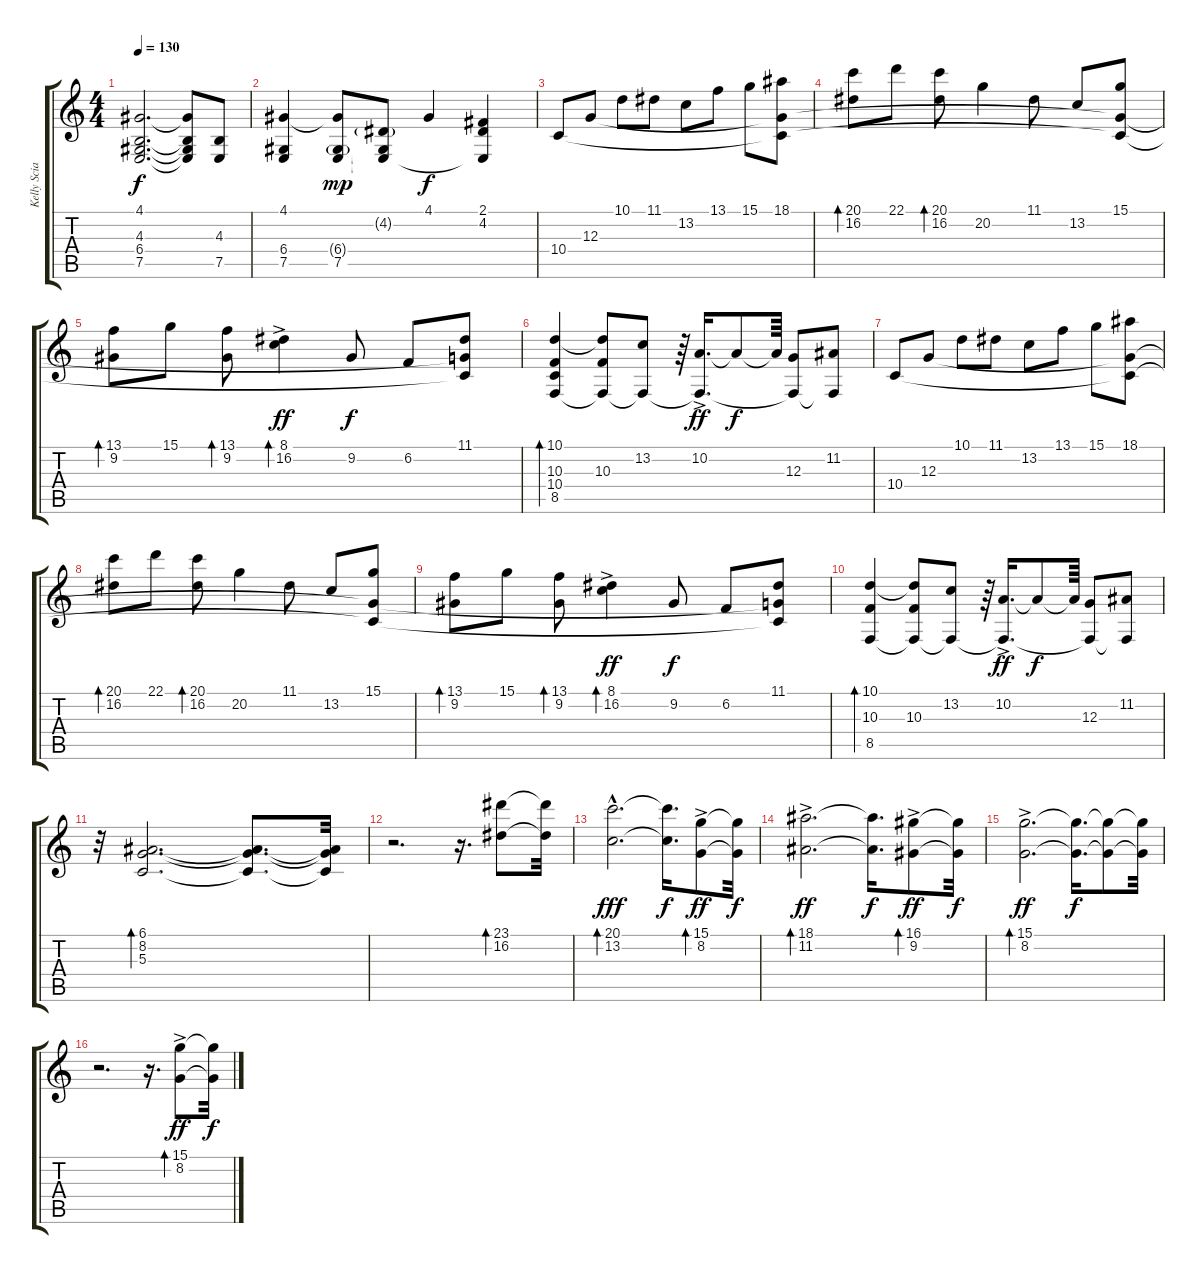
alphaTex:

\track ("Kelly Sciandra" "Kelly Scia") {instrument acousticgrandpiano}
\staff {score tabs}
\tuning (E4 B3 G3 D3 A2 C2) {hide}
\ts (4 4)
\tempo 130
\clef g2
\ks c
(4.1 4.3 6.4 7.5).2{d dy f} (4.1{t} 4.3{t} 6.4{t} 7.5{t}).8 (4.3 7.5).8 |
(4.1 6.4 7.5).4 (4.1{t} 6.4{g} 7.5).8{dy mp} (4.2{g} 6.4{t} 7.5{t}).8 4.1.4{dy f} (2.1 4.2 7.5{t}).4 |
10.4.8 12.3.8 10.1.8 11.1.8 13.2.8 13.1.8 15.1.8 (18.1 12.3{t} 10.4{t}).8 |
(20.1 16.2).8{bd 60} 22.1.8 (20.1 16.2).8{bd 60} 20.2.4 11.1.8 13.2.8 (15.1 12.3{t} 10.4{t}).8 |
(13.1 9.2).8{bd 60} 15.1.8 (13.1 9.2).8{bd 60} (8.1{ac} 16.2).4{bd 60 dy ff} 9.2.8{dy f} 6.2.8 (11.1 12.3{t} 10.4{t}).8 |
(10.1 10.3 10.4 8.5).4{bd 240} (10.1{t} 10.3 8.5{t}).8 (13.2 8.5{t}).8 r.64 (10.2{ac} 8.5{t}).16{d dy ff} 10.2{t}.8{dy f} 10.2{t}.64 (12.3 8.5{t}).8 (11.2 8.5{t}).8 |
10.4.8 12.3.8 10.1.8 11.1.8 13.2.8 13.1.8 15.1.8 (18.1 12.3{t} 10.4{t}).8 |
(20.1 16.2).8{bd 60} 22.1.8 (20.1 16.2).8{bd 60} 20.2.4 11.1.8 13.2.8 (15.1 12.3{t} 10.4{t}).8 |
(13.1 9.2).8{bd 60} 15.1.8 (13.1 9.2).8{bd 60} (8.1{ac} 16.2).4{bd 60 dy ff} 9.2.8{dy f} 6.2.8 (11.1 12.3{t} 10.4{t}).8 |
(10.1 10.3 8.5).4{bd 240} (10.1{t} 10.3 8.5{t}).8 (13.2 8.5{t}).8 r.64 (10.2{ac} 8.5{t}).16{d dy ff} 10.2{t}.8{dy f} 10.2{t}.64 (12.3 8.5{t}).8 (11.2 8.5{t}).8 |
r.32 (6.1 8.2 5.3).2{d bd 120} (6.1{t} 8.2{t} 5.3{t}).8{d} (6.1{t} 8.2{t} 5.3{t}).32 |
r.2{d} r.16{d} (23.1 16.2).8{bd 240} (23.1{t} 16.2{t}).32 |
(20.1 13.2{hac}).2{d bd 240 dy fff} (20.1{t} 13.2{t}).16{d dy f} (15.1 8.2{ac}).8{bd 240 dy ff} (15.1{t} 8.2{t}).32{dy f} |
(18.1 11.2{ac}).2{d bd 240 dy ff} (18.1{t} 11.2{t}).16{d dy f} (16.1 9.2{ac}).8{bd 240 dy ff} (16.1{t} 9.2{t}).32{dy f} |
(15.1 8.2{ac}).2{d bd 240 dy ff} (15.1{t} 8.2{t}).16{d dy f} (15.1{t} 8.2{t}).8 (15.1{t} 8.2{t}).32 |
r.2{d} r.16{d} (15.1 8.2{ac}).8{bd 240 dy ff} (15.1{t} 8.2{t}).32{dy f}
